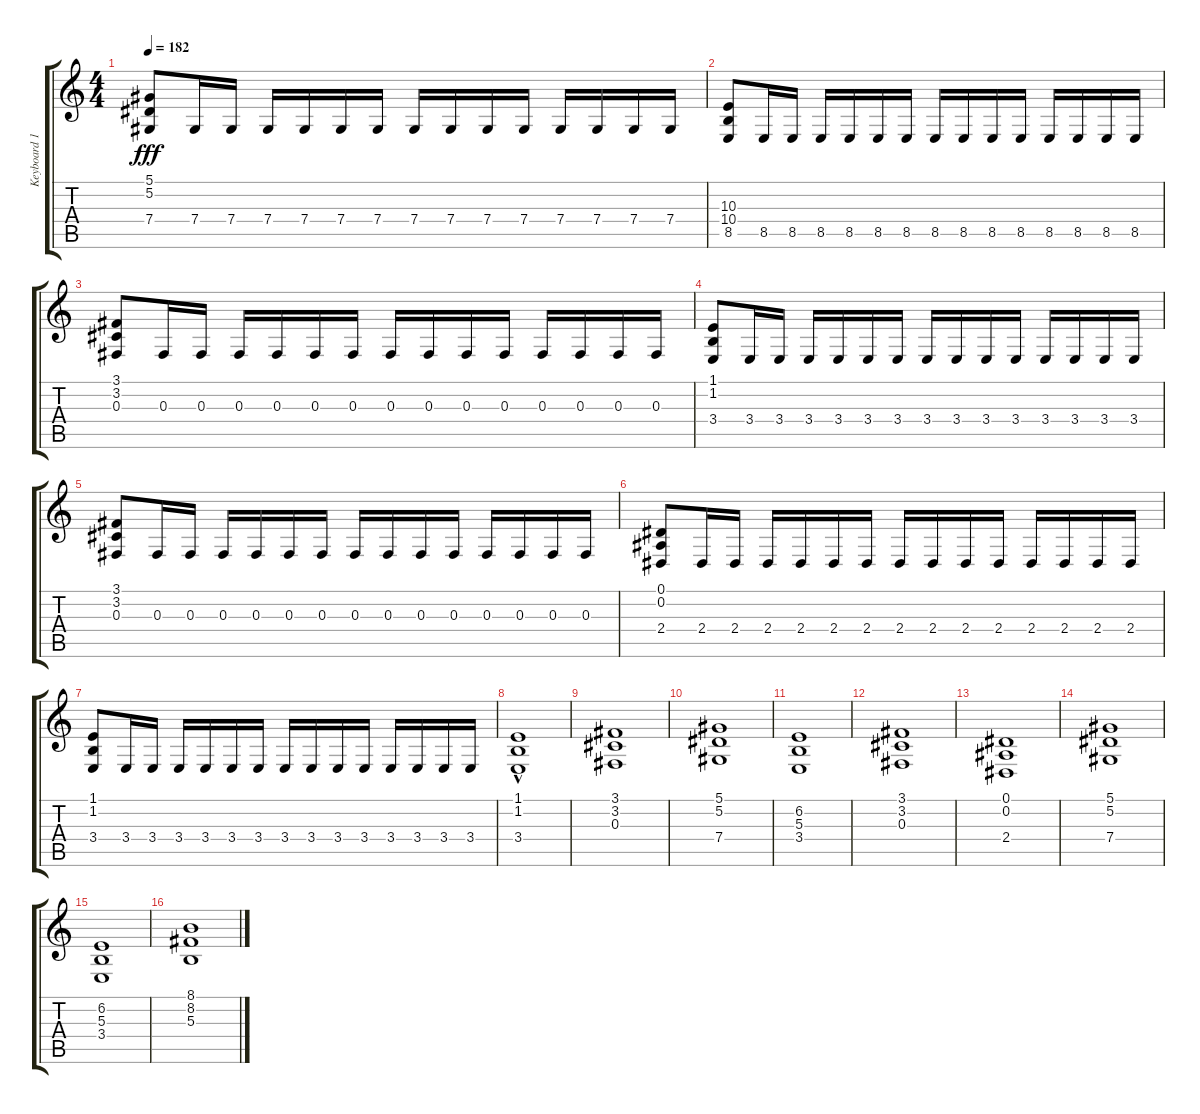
\track ("Keyboard 1" "Keyboard 1") {instrument stringensemble2}
\staff {score tabs}
\tuning (Eb4 Bb3 Gb3 Db3 Ab2 Eb2) {hide}
\ts (4 4)
\tempo 182
\clef g2
\ks c
(5.1 5.2 7.4).8{dy fff} 7.4.16 7.4.16 7.4.16 7.4.16 7.4.16 7.4.16 7.4.16 7.4.16 7.4.16 7.4.16 7.4.16 7.4.16 7.4.16 7.4.16 |
(10.3 10.4 8.5).8 8.5.16 8.5.16 8.5.16 8.5.16 8.5.16 8.5.16 8.5.16 8.5.16 8.5.16 8.5.16 8.5.16 8.5.16 8.5.16 8.5.16 |
(3.1 3.2 0.3).8 0.3.16 0.3.16 0.3.16 0.3.16 0.3.16 0.3.16 0.3.16 0.3.16 0.3.16 0.3.16 0.3.16 0.3.16 0.3.16 0.3.16 |
(1.1 1.2 3.4).8 3.4.16 3.4.16 3.4.16 3.4.16 3.4.16 3.4.16 3.4.16 3.4.16 3.4.16 3.4.16 3.4.16 3.4.16 3.4.16 3.4.16 |
(3.1 3.2 0.3).8 0.3.16 0.3.16 0.3.16 0.3.16 0.3.16 0.3.16 0.3.16 0.3.16 0.3.16 0.3.16 0.3.16 0.3.16 0.3.16 0.3.16 |
(0.1 0.2 2.4).8 2.4.16 2.4.16 2.4.16 2.4.16 2.4.16 2.4.16 2.4.16 2.4.16 2.4.16 2.4.16 2.4.16 2.4.16 2.4.16 2.4.16 |
(1.1 1.2 3.4).8 3.4.16 3.4.16 3.4.16 3.4.16 3.4.16 3.4.16 3.4.16 3.4.16 3.4.16 3.4.16 3.4.16 3.4.16 3.4.16 3.4.16 |
(1.1{hac} 1.2 3.4).1 |
(3.1 3.2 0.3).1 |
(5.1 5.2 7.4).1 |
(6.2 5.3 3.4).1 |
(3.1 3.2 0.3).1 |
(0.1 0.2 2.4).1 |
(5.1 5.2 7.4).1 |
(6.2 5.3 3.4).1 |
(8.1 8.2 5.3).1
